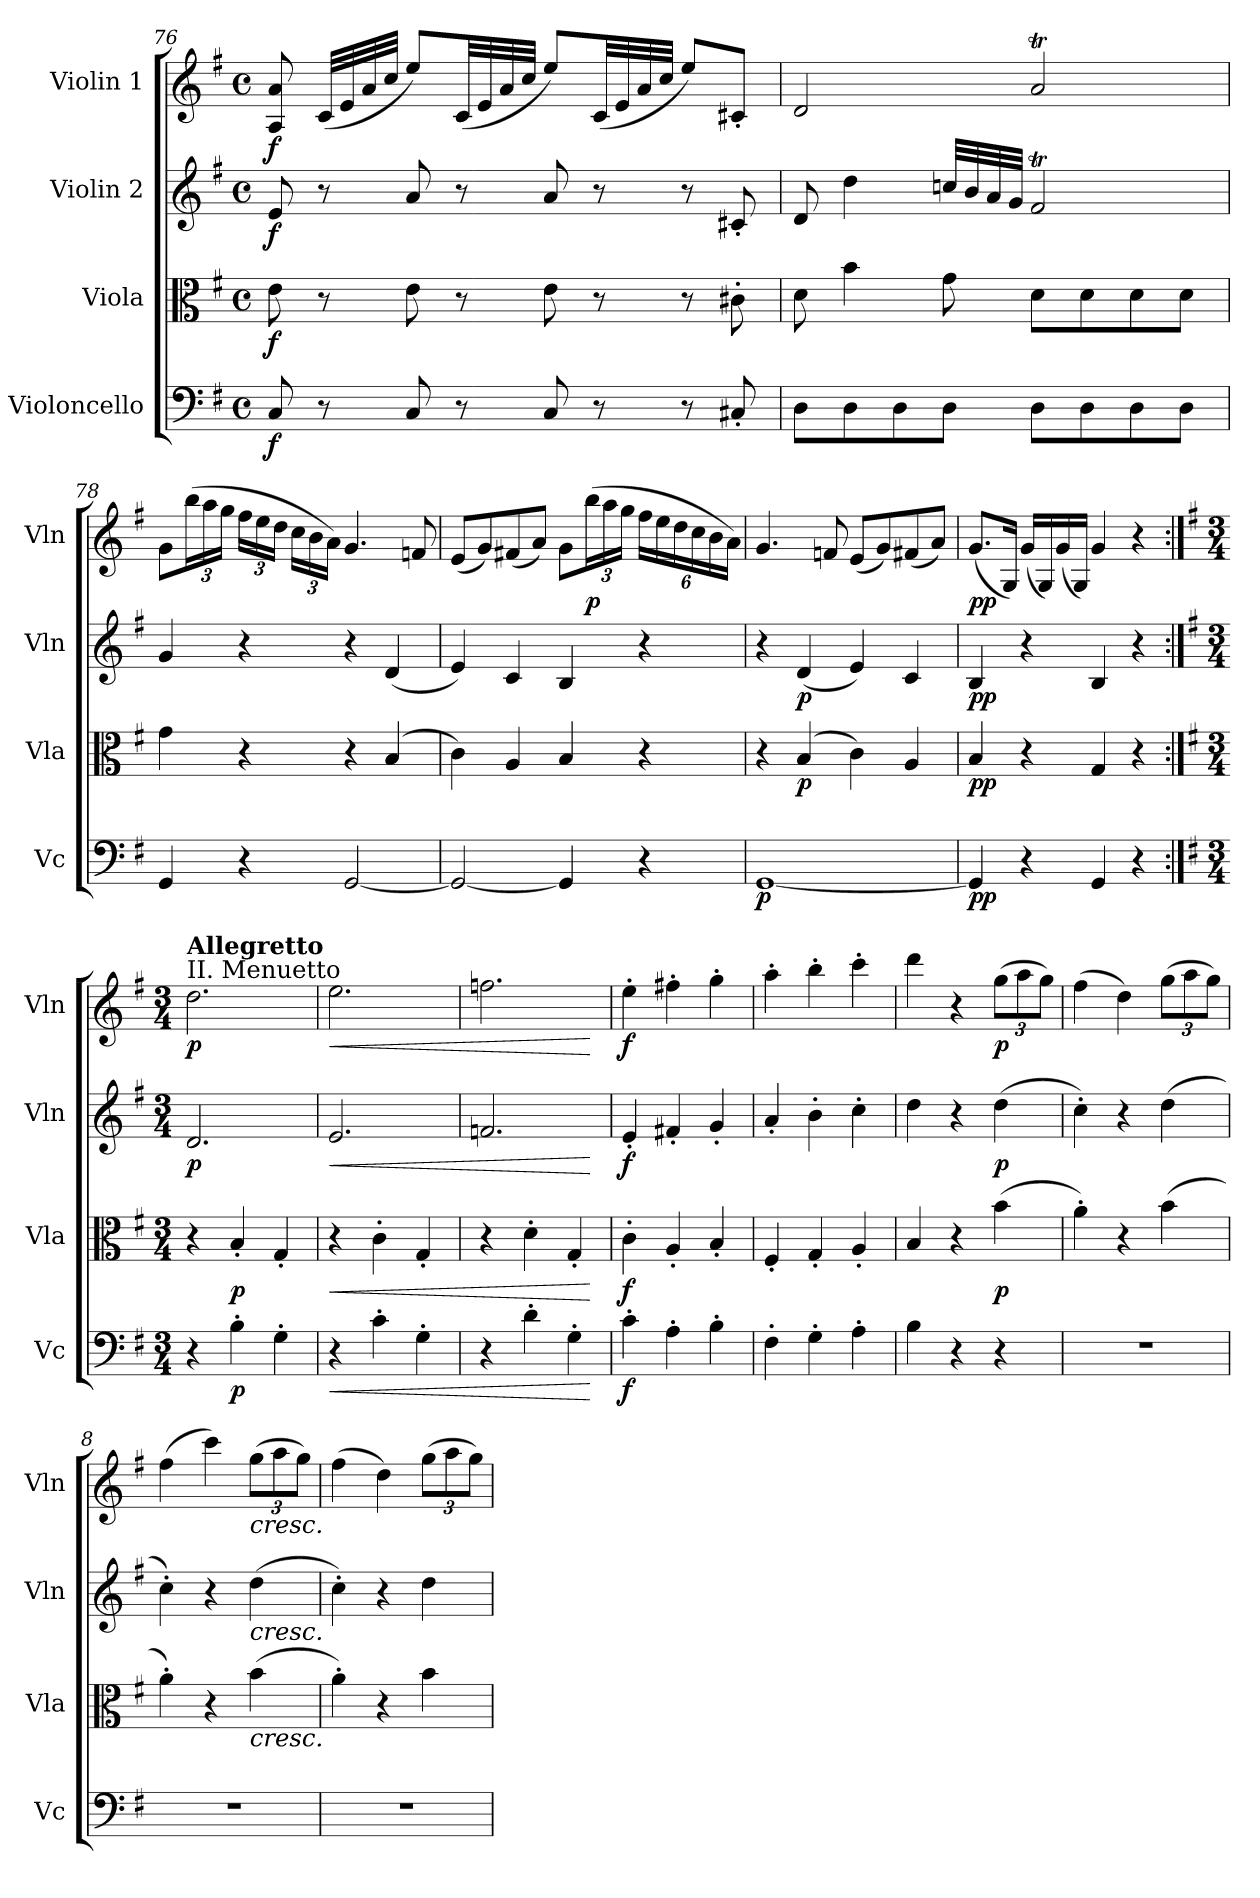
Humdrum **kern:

**kern	**dynam	**kern	**dynam	**kern	**dynam	**kern	**dynam
*part4	*part4	*part3	*part3	*part2	*part2	*part1	*part1
*staff4	*staff4	*staff3	*staff3	*staff2	*staff2	*staff1	*staff1
*I"Violoncello	*	*I"Viola	*	*I"Violin 2	*	*I"Violin 1	*
*I'Vc	*	*I'Vla	*	*I'Vln	*	*I'Vln	*
!!LO:LB:g=z
*clefF4	*	*clefC3	*	*clefG2	*	*clefG2	*
*k[f#]	*	*k[f#]	*	*k[f#]	*	*k[f#]	*
*M4/4	*	*M4/4	*	*M4/4	*	*M4/4	*
*met(c)	*	*met(c)	*	*met(c)	*	*met(c)	*
=76	=76	=76	=76	=76	=76	=76	=76
!	!LO:DY:b	!	!LO:DY:b	!	!LO:DY:b	!	!LO:DY:b
8C/	f	8e\	f	8e/	f	8A/ 8a/	f
8r	.	8r	.	8r	.	(32c/LLL	.
.	.	.	.	.	.	32e/	.
.	.	.	.	.	.	32a/	.
.	.	.	.	.	.	32cc/JJJ	.
8C/	.	8e\	.	8a/	.	8ee/L)	.
8r	.	8r	.	8r	.	(32c/LL	.
.	.	.	.	.	.	32e/	.
.	.	.	.	.	.	32a/	.
.	.	.	.	.	.	32cc/JJJ	.
8C/	.	8e\	.	8a/	.	8ee/L)	.
8r	.	8r	.	8r	.	(32c/LL	.
.	.	.	.	.	.	32e/	.
.	.	.	.	.	.	32a/	.
.	.	.	.	.	.	32cc/JJJ	.
8r	.	8r	.	8r	.	8ee/L)	.
8C#X'/	.	8c#X'\	.	8c#X'/	.	8c#X'/J	.
=77	=77	=77	=77	=77	=77	=77	=77
8D\L	.	8d\	.	8d/	.	2d/	.
8D\	.	4b\	.	4dd\	.	.	.
8D\	.	.	.	.	.	.	.
8D\J	.	8g\	.	32ccn/LLL	.	.	.
.	.	.	.	32b/	.	.	.
.	.	.	.	32a/	.	.	.
.	.	.	.	32g/JJJ	.	.	.
8D\L	.	8d\L	.	2f#t/	.	2aT/	.
8D\	.	8d\	.	.	.	.	.
8D\	.	8d\	.	.	.	.	.
8D\J	.	8d\J	.	.	.	.	.
!!LO:PB:g=z
=78	=78	=78	=78	=78	=78	=78	=78
4GG/	.	4g\	.	4g/	.	8g\L	.
*	*	*	*	*	*	*Xbrackettup	*
.	.	.	.	.	.	(24bb\L	.
.	.	.	.	.	.	24aa\	.
.	.	.	.	.	.	24gg\JJ	.
4r	.	4r	.	4r	.	24ff#\LL	.
.	.	.	.	.	.	24ee\	.
.	.	.	.	.	.	24dd\JJ	.
.	.	.	.	.	.	24cc\LL	.
.	.	.	.	.	.	24b\	.
.	.	.	.	.	.	24a\JJ)	.
[2GG/	.	4r	.	4r	.	4.g/	.
.	.	(4B/	.	(4d/	.	.	.
.	.	.	.	.	.	8fn/	.
!!LO:LB:g=z
=79	=79	=79	=79	=79	=79	=79	=79
2GG/_	.	4c\)	.	4e/)	.	(8e/L	.
.	.	.	.	.	.	8g/)	.
.	.	4A/	.	4c/	.	(8f#X/	.
.	.	.	.	.	.	8a/J)	.
4GG/]	.	4B/	.	4B/	.	8g\L	.
!	!	!	!	!	!	!	!LO:DY:b
.	.	.	.	.	.	(24bb\L	p
.	.	.	.	.	.	24aa\	.
.	.	.	.	.	.	24gg\JJ	.
4r	.	4r	.	4r	.	24ff#\LL	.
.	.	.	.	.	.	24ee\	.
.	.	.	.	.	.	24dd\	.
.	.	.	.	.	.	24cc\	.
.	.	.	.	.	.	24b\	.
.	.	.	.	.	.	24a\JJ)	.
=80	=80	=80	=80	=80	=80	=80	=80
!	!LO:DY:b	!	!	!	!	!	!
[1GG	p	4r	.	4r	.	4.g/	.
!	!	!	!LO:DY:b	!	!LO:DY:b	!	!
.	.	(4B/	p	(4d/	p	.	.
.	.	.	.	.	.	8fn/	.
.	.	4c\)	.	4e/)	.	(8e/L	.
.	.	.	.	.	.	8g/)	.
.	.	4A/	.	4c/	.	(8f#X/	.
.	.	.	.	.	.	8a/J)	.
=81	=81	=81	=81	=81	=81	=81	=81
!	!LO:DY:b	!	!LO:DY:b	!	!LO:DY:b	!	!LO:DY:b
4GG/]	pp	4B/	pp	4B/	pp	(8.g/L	pp
.	.	.	.	.	.	16G/Jk)	.
4r	.	4r	.	4r	.	(16g/LL	.
.	.	.	.	.	.	16G/)	.
.	.	.	.	.	.	(16g/	.
.	.	.	.	.	.	16G/JJ)	.
4GG/	.	4G/	.	4B/	.	4g/	.
4r	.	4r	.	4r	.	4r	.
!!LO:PB:g=z
=1:|!	=1:|!	=1:|!	=1:|!	=1:|!	=1:|!	=1:|!	=1:|!
*k[f#]	*	*k[f#]	*	*k[f#]	*	*k[f#]	*
*M3/4	*	*M3/4	*	*M3/4	*	*M3/4	*
!	!	!	!	!	!	!LO:TX:a:t=II.  Menuetto	!
!	!	!	!	!	!	!LO:TX:a:B:t=Allegretto	!
!	!	!	!	!	!LO:DY:b	!	!LO:DY:b
4r	.	4r	.	2.d/	p	2.dd\	p
!	!LO:DY:b	!	!LO:DY:b	!	!	!	!
4B'\	p	4B'/	p	.	.	.	.
4G'\	.	4G'/	.	.	.	.	.
=2	=2	=2	=2	=2	=2	=2	=2
!	!LO:HP:b	!	!LO:HP:b	!	!LO:HP:b	!	!LO:HP:b
4r	<	4r	<	2.e/	<	2.ee\	<
4c'\	.	4c'\	.	.	.	.	.
4G'\	.	4G'/	.	.	.	.	.
=3	=3	=3	=3	=3	=3	=3	=3
4r	.	4r	.	2.fn/	.	2.ffn\	.
4d'\	.	4d'\	.	.	.	.	.
4G'\	.	4G'/	.	.	.	.	.
.	[	.	[	.	[	.	[
=4	=4	=4	=4	=4	=4	=4	=4
!	!LO:DY:b	!	!LO:DY:b	!	!LO:DY:b	!	!LO:DY:b
4c'\	f	4c'\	f	4e'/	f	4ee'\	f
4A'\	.	4A'/	.	4f#X'/	.	4ff#X'\	.
4B'\	.	4B'/	.	4g'/	.	4gg'\	.
=5	=5	=5	=5	=5	=5	=5	=5
4F#'\	.	4F#'/	.	4a'/	.	4aa'\	.
4G'\	.	4G'/	.	4b'\	.	4bb'\	.
4A'\	.	4A'/	.	4cc'\	.	4ccc'\	.
=6	=6	=6	=6	=6	=6	=6	=6
4B\	.	4B/	.	4dd\	.	4ddd\	.
4r	.	4r	.	4r	.	4r	.
!	!	!	!LO:DY:b	!	!LO:DY:b	!	!LO:DY:b
4r	.	(4b\	p	(4dd\	p	(12gg\L	p
.	.	.	.	.	.	12aa\	.
.	.	.	.	.	.	12gg\J)	.
!!LO:LB:g=z
=7	=7	=7	=7	=7	=7	=7	=7
2.r	.	4a'\)	.	4cc'\)	.	(4ff#\	.
.	.	4r	.	4r	.	4dd\)	.
.	.	(4b\	.	(4dd\	.	(12gg\L	.
.	.	.	.	.	.	12aa\	.
.	.	.	.	.	.	12gg\J)	.
=8	=8	=8	=8	=8	=8	=8	=8
2.r	.	4a'\)	.	4cc'\)	.	(4ff#\	.
.	.	4r	.	4r	.	4ccc\)	.
!	!	!	!	!	!	!LO:TX:b:i:t=cresc.	!
!	!	!	!	!LO:TX:b:i:t=cresc.	!	!	!
!	!	!LO:TX:b:i:t=cresc.	!	!	!	!	!
.	.	(4b\	.	(4dd\	.	(12gg\L	.
.	.	.	.	.	.	12aa\	.
.	.	.	.	.	.	12gg\J)	.
=9	=9	=9	=9	=9	=9	=9	=9
2.r	.	4a'\)	.	4cc'\)	.	(4ff#\	.
.	.	4r	.	4r	.	4dd\)	.
.	.	4b\	.	4dd\	.	(12gg\L	.
.	.	.	.	.	.	12aa\	.
.	.	.	.	.	.	12gg\J)	.
=	=	=	=	=	=	=	=
*-	*-	*-	*-	*-	*-	*-	*-
